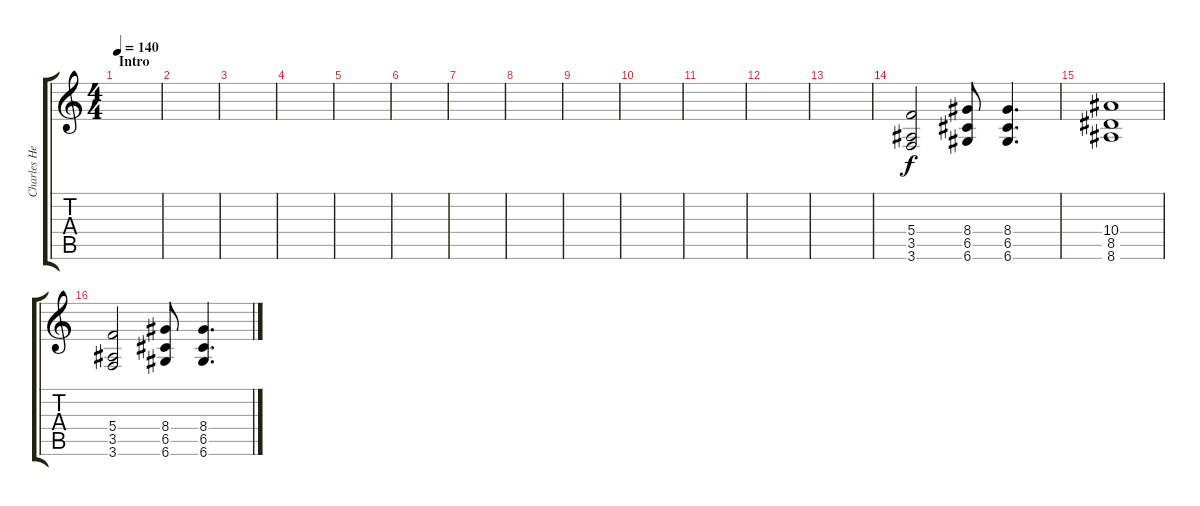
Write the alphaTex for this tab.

\track ("Charles Hedger" "Charles He") {instrument distortionguitar}
\staff {score tabs}
\tuning (D4 A3 F3 C3 G2 D2) {hide}
\ts (4 4)
\section ("" "Intro")
\tempo 140
\clef g2
\ks c
|
|
|
|
|
|
|
|
|
|
|
|
|
(5.4 3.5 3.6).2 (8.4 6.5 6.6).8 (8.4 6.5 6.6).4{d} |
(10.4 8.5 8.6).1 |
(5.4 3.5 3.6).2 (8.4 6.5 6.6).8 (8.4 6.5 6.6).4{d}
